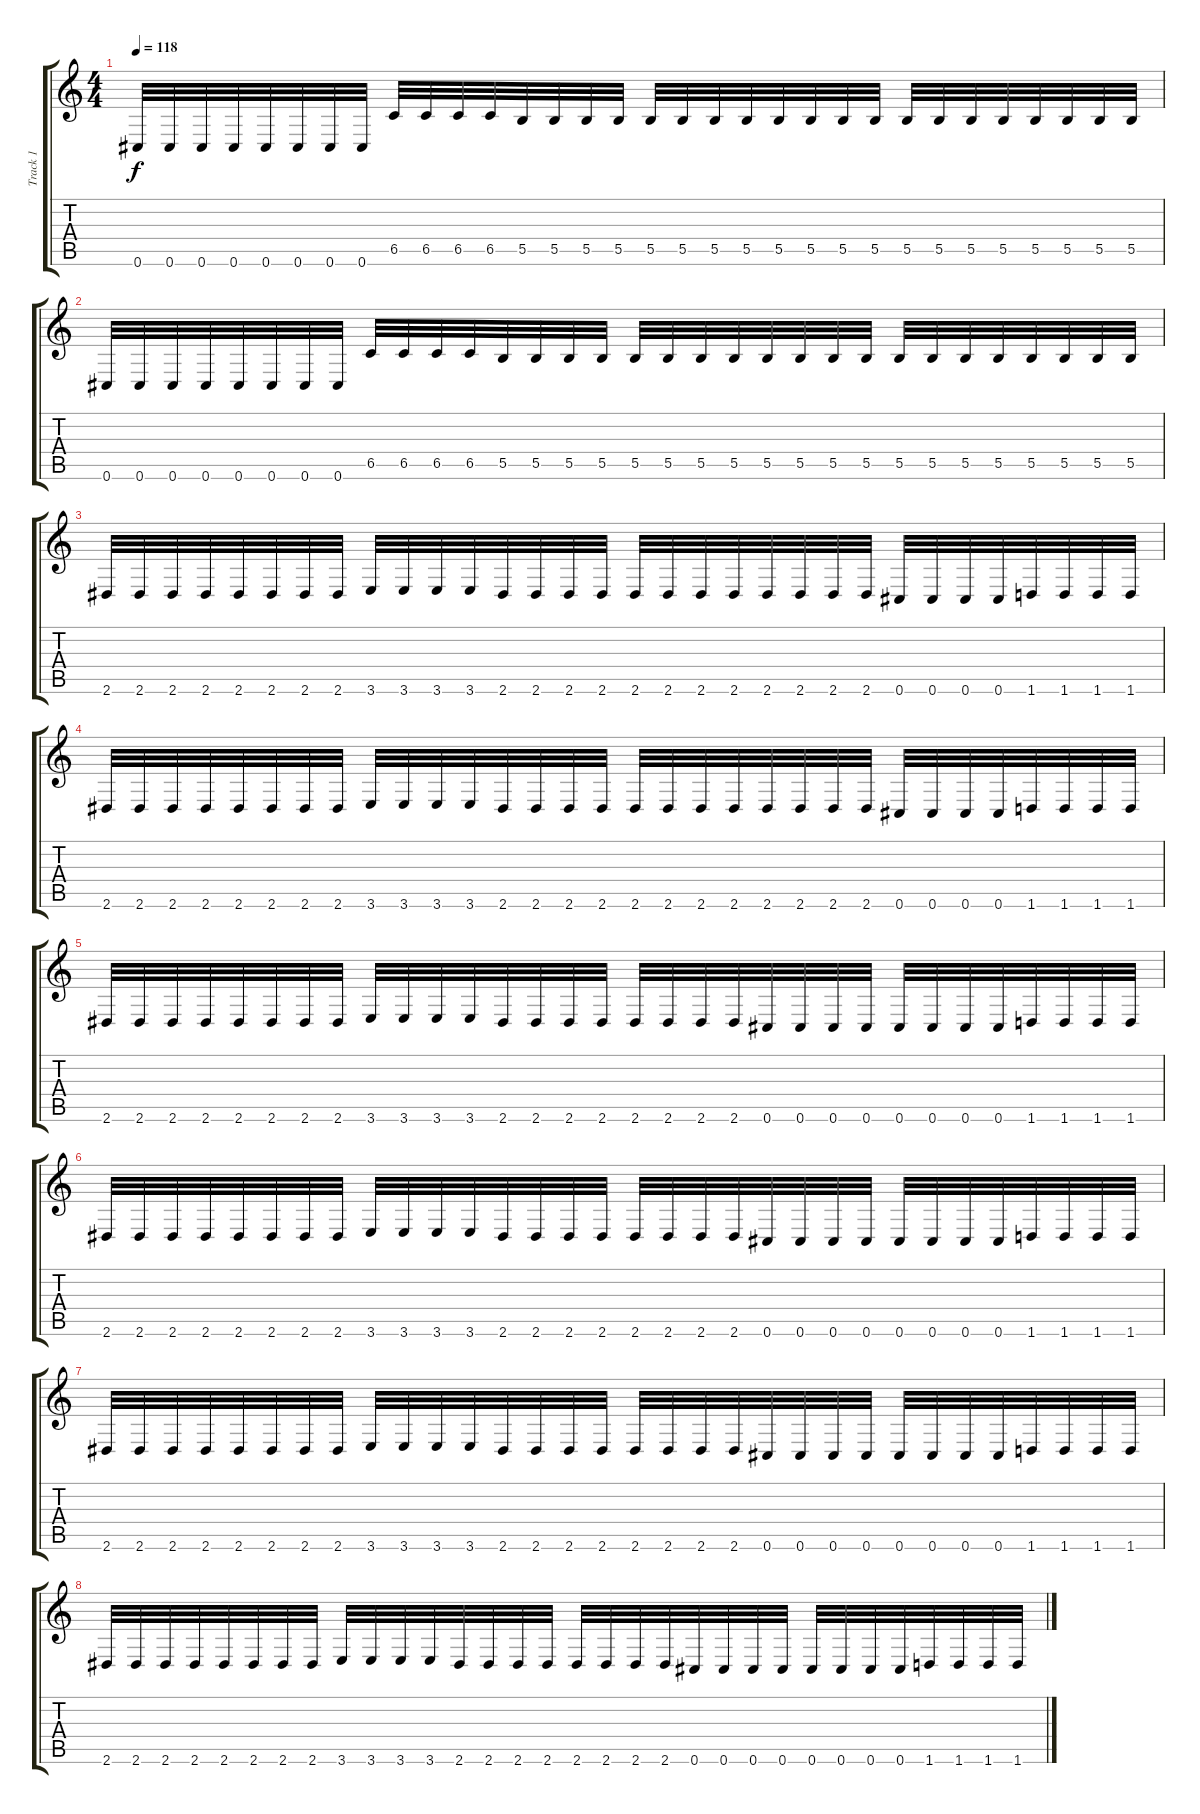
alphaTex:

\track ("Track 1" "Track 1") {instrument distortionguitar}
\staff {score tabs}
\tuning (Db4 Ab3 E3 B2 Gb2 Db2) {hide}
\ts (4 4)
\tempo 118
\clef g2
\ks c
0.6.32{dy f} 0.6.32 0.6.32 0.6.32 0.6.32 0.6.32 0.6.32 0.6.32 6.5.32 6.5.32 6.5.32 6.5.32 5.5.32 5.5.32 5.5.32 5.5.32 5.5.32 5.5.32 5.5.32 5.5.32 5.5.32 5.5.32 5.5.32 5.5.32 5.5.32 5.5.32 5.5.32 5.5.32 5.5.32 5.5.32 5.5.32 5.5.32 |
0.6.32 0.6.32 0.6.32 0.6.32 0.6.32 0.6.32 0.6.32 0.6.32 6.5.32 6.5.32 6.5.32 6.5.32 5.5.32 5.5.32 5.5.32 5.5.32 5.5.32 5.5.32 5.5.32 5.5.32 5.5.32 5.5.32 5.5.32 5.5.32 5.5.32 5.5.32 5.5.32 5.5.32 5.5.32 5.5.32 5.5.32 5.5.32 |
2.6.32 2.6.32 2.6.32 2.6.32 2.6.32 2.6.32 2.6.32 2.6.32 3.6.32 3.6.32 3.6.32 3.6.32 2.6.32 2.6.32 2.6.32 2.6.32 2.6.32 2.6.32 2.6.32 2.6.32 2.6.32 2.6.32 2.6.32 2.6.32 0.6.32 0.6.32 0.6.32 0.6.32 1.6.32 1.6.32 1.6.32 1.6.32 |
2.6.32 2.6.32 2.6.32 2.6.32 2.6.32 2.6.32 2.6.32 2.6.32 3.6.32 3.6.32 3.6.32 3.6.32 2.6.32 2.6.32 2.6.32 2.6.32 2.6.32 2.6.32 2.6.32 2.6.32 2.6.32 2.6.32 2.6.32 2.6.32 0.6.32 0.6.32 0.6.32 0.6.32 1.6.32 1.6.32 1.6.32 1.6.32 |
2.6.32 2.6.32 2.6.32 2.6.32 2.6.32 2.6.32 2.6.32 2.6.32 3.6.32 3.6.32 3.6.32 3.6.32 2.6.32 2.6.32 2.6.32 2.6.32 2.6.32 2.6.32 2.6.32 2.6.32 0.6.32 0.6.32 0.6.32 0.6.32 0.6.32 0.6.32 0.6.32 0.6.32 1.6.32 1.6.32 1.6.32 1.6.32 |
2.6.32 2.6.32 2.6.32 2.6.32 2.6.32 2.6.32 2.6.32 2.6.32 3.6.32 3.6.32 3.6.32 3.6.32 2.6.32 2.6.32 2.6.32 2.6.32 2.6.32 2.6.32 2.6.32 2.6.32 0.6.32 0.6.32 0.6.32 0.6.32 0.6.32 0.6.32 0.6.32 0.6.32 1.6.32 1.6.32 1.6.32 1.6.32 |
2.6.32 2.6.32 2.6.32 2.6.32 2.6.32 2.6.32 2.6.32 2.6.32 3.6.32 3.6.32 3.6.32 3.6.32 2.6.32 2.6.32 2.6.32 2.6.32 2.6.32 2.6.32 2.6.32 2.6.32 0.6.32 0.6.32 0.6.32 0.6.32 0.6.32 0.6.32 0.6.32 0.6.32 1.6.32 1.6.32 1.6.32 1.6.32 |
2.6.32 2.6.32 2.6.32 2.6.32 2.6.32 2.6.32 2.6.32 2.6.32 3.6.32 3.6.32 3.6.32 3.6.32 2.6.32 2.6.32 2.6.32 2.6.32 2.6.32 2.6.32 2.6.32 2.6.32 0.6.32 0.6.32 0.6.32 0.6.32 0.6.32 0.6.32 0.6.32 0.6.32 1.6.32 1.6.32 1.6.32 1.6.32
